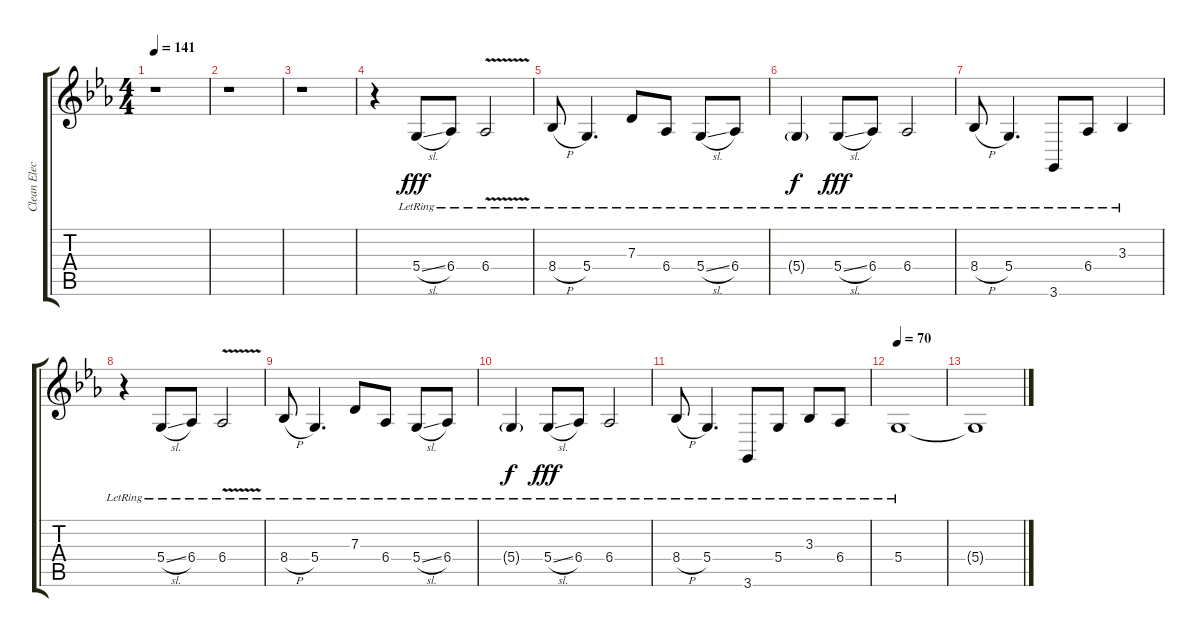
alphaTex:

\track ("Clean Elec. Guitar with Flanger" "Clean Elec") {instrument fx5brightness}
\staff {score tabs}
\tuning (E4 B3 G3 D3 A2 E2) {hide}
\ts (4 4)
\tempo 141
\clef g2
\ks eb
r.1{dy mp} |
r.1 |
r.1 |
r.4 5.4{sl lr}.8{dy fff} 6.4{lr}.8 6.4{v lr}.2 |
8.4{h lr}.8 5.4{lr}.4{d} 7.3{lr}.8 6.4{lr}.8 5.4{sl lr}.8 6.4{lr}.8 |
5.4{g lr}.4{dy f} 5.4{sl lr}.8{dy fff} 6.4{lr}.8 6.4{lr}.2 |
8.4{h lr}.8 5.4{lr}.4{d} 3.6{lr}.8 6.4{lr}.8 3.3{lr}.4 |
r.4 5.4{sl lr}.8 6.4{lr}.8 6.4{v lr}.2 |
8.4{h lr}.8 5.4{lr}.4{d} 7.3{lr}.8 6.4{lr}.8 5.4{sl lr}.8 6.4{lr}.8 |
5.4{g lr}.4{dy f} 5.4{sl lr}.8{dy fff} 6.4{lr}.8 6.4{lr}.2 |
8.4{h lr}.8 5.4{lr}.4{d} 3.6{lr}.8 5.4{lr}.8 3.3{lr}.8 6.4{lr}.8 |
\tempo 70
5.4{lr}.1 |
5.4{t}.1
